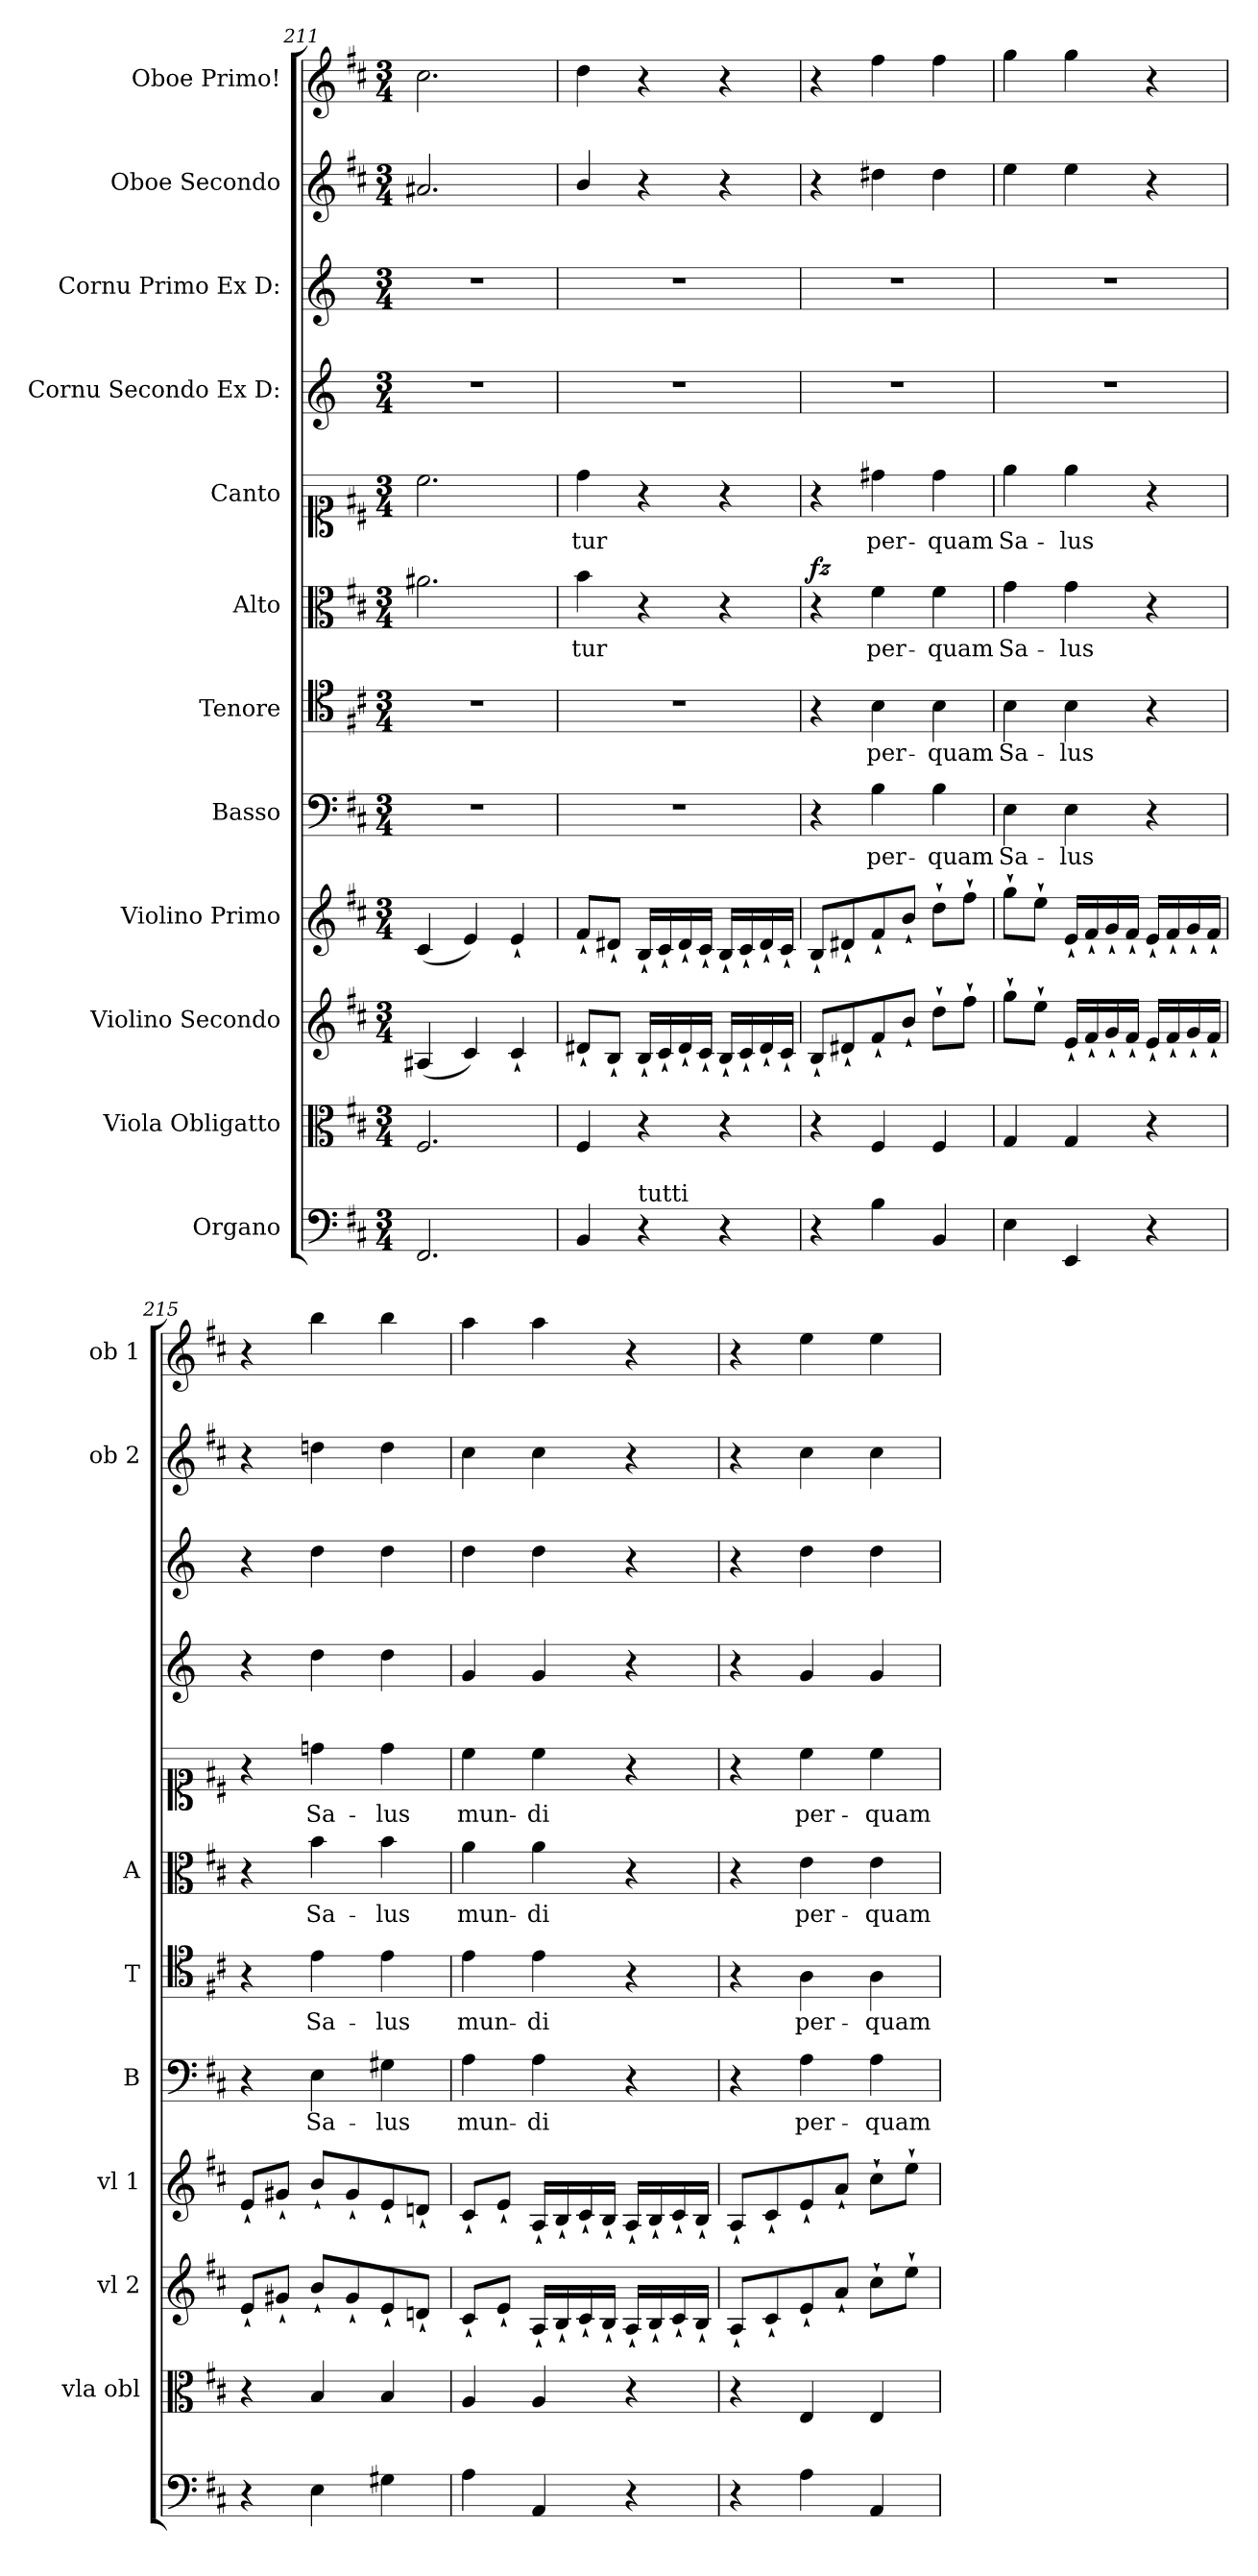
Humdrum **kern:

**kern	**kern	**dynam	**kern	**dynam	**kern	**kern	**text	**kern	**text	**kern	**text	**dynam	**kern	**text	**kern	**kern	**kern	**dynam	**kern	**dynam
*part12	*part11	*part11	*part10	*part10	*part9	*part8	*part8	*part7	*part7	*part6	*part6	*part6	*part5	*part5	*part4	*part3	*part2	*part2	*part1	*part1
*staff12	*staff11	*staff11	*staff10	*staff10	*staff9	*staff8	*staff8	*staff7	*staff7	*staff6	*staff6	*staff6	*staff5	*staff5	*staff4	*staff3	*staff2	*staff2	*staff1	*staff1
*I"Organo	*I"Viola Obligatto	*	*I"Violino Secondo	*	*I"Violino Primo	*I"Basso	*	*I"Tenore	*	*I"Alto	*	*	*I"Canto	*	*I"Cornu Secondo Ex D:	*I"Cornu Primo Ex D:	*I"Oboe Secondo	*	*I"Oboe Primo!	*
*	*I'vla obl	*	*I'vl 2	*	*I'vl 1	*I'B	*	*I'T	*	*I'A	*	*	*	*	*	*	*I'ob 2	*	*I'ob 1	*
*clefF4	*clefC3	*	*clefG2	*	*clefG2	*clefF4	*	*clefC4	*	*clefC3	*	*	*clefC1	*	*clefG2	*clefG2	*clefG2	*	*clefG2	*
*	*	*	*	*	*	*	*	*	*	*	*	*	*	*	*ITrd-1c-2	*ITrd-1c-2	*	*	*	*
*k[f#c#]	*k[f#c#]	*	*k[f#c#]	*	*k[f#c#]	*k[f#c#]	*	*k[f#c#]	*	*k[f#c#]	*	*	*k[f#c#]	*	*k[f#c#]	*k[f#c#]	*k[f#c#]	*	*k[f#c#]	*
*D:	*D:	*	*D:	*	*D:	*D:	*	*D:	*	*D:	*	*	*D:	*	*	*	*D:	*	*D:	*
*M3/4	*M3/4	*	*M3/4	*	*M3/4	*M3/4	*	*M3/4	*	*M3/4	*	*	*M3/4	*	*M3/4	*M3/4	*M3/4	*	*M3/4	*
=211	=211	=211	=211	=211	=211	=211	=211	=211	=211	=211	=211	=211	=211	=211	=211	=211	=211	=211	=211	=211
2.FF#/	2.F#/	.	(4A#X/	.	(4c#/	2.r	.	2.r	.	2.a#X\	.	.	2.cc#\	.	2.r	2.r	2.a#X/	.	2.cc#\	.
.	.	.	4c#/)	.	4e/)	.	.	.	.	.	.	.	.	.	.	.	.	.	.	.
.	.	.	4c#`/	.	4e`/	.	.	.	.	.	.	.	.	.	.	.	.	.	.	.
=212	=212	=212	=212	=212	=212	=212	=212	=212	=212	=212	=212	=212	=212	=212	=212	=212	=212	=212	=212	=212
!	!	!	!	!LO:DY:a	!	!	!	!	!	!	!	!	!	!	!	!	!	!	!	!
4BB/	4F#/	.	8d#X`/L	for&colon;	8f#`/L	2.r	.	2.r	.	4b\	-tur	.	4dd\	-tur	2.r	2.r	4b/	.	4dd\	.
.	.	.	8B`/J	.	8d#X`/J	.	.	.	.	.	.	.	.	.	.	.	.	.	.	.
!LO:TX:a:t=tutti	!	!	!	!	!	!	!	!	!	!	!	!	!	!	!	!	!	!	!	!
4r	4r	.	16B`/LL	.	16B`/LL	.	.	.	.	4r	.	.	4r	.	.	.	4r	.	4r	.
.	.	.	16c#`/	.	16c#`/	.	.	.	.	.	.	.	.	.	.	.	.	.	.	.
.	.	.	16d#`/	.	16d#`/	.	.	.	.	.	.	.	.	.	.	.	.	.	.	.
.	.	.	16c#`/JJ	.	16c#`/JJ	.	.	.	.	.	.	.	.	.	.	.	.	.	.	.
4r	4r	.	16B`/LL	.	16B`/LL	.	.	.	.	4r	.	.	4r	.	.	.	4r	.	4r	.
.	.	.	16c#`/	.	16c#`/	.	.	.	.	.	.	.	.	.	.	.	.	.	.	.
.	.	.	16d#`/	.	16d#`/	.	.	.	.	.	.	.	.	.	.	.	.	.	.	.
.	.	.	16c#`/JJ	.	16c#`/JJ	.	.	.	.	.	.	.	.	.	.	.	.	.	.	.
=213	=213	=213	=213	=213	=213	=213	=213	=213	=213	=213	=213	=213	=213	=213	=213	=213	=213	=213	=213	=213
!	!	!LO:DY:a	!	!	!	!	!	!	!	!	!	!LO:DY:a	!	!	!	!	!	!LO:DY:a	!	!LO:DY:b
4r	4r	for&colon;	8B`/L	.	8B`/L	4r	.	4r	.	4r	.	fz	4r	.	2.r	2.r	4r	for&colon;	4r	for&colon;
.	.	.	8d#X`/	.	8d#X`/	.	.	.	.	.	.	.	.	.	.	.	.	.	.	.
4B\	4F#/	.	8f#`/	.	8f#`/	4B\	per-	4B\	per-	4f#\	per-	.	4dd#X\	per-	.	.	4dd#X\	.	4ff#\	.
.	.	.	8b`/J	.	8b`/J	.	.	.	.	.	.	.	.	.	.	.	.	.	.	.
4BB/	4F#/	.	8dd`\L	.	8dd`\L	4B\	-quam	4B\	-quam	4f#\	-quam	.	4dd#\	-quam	.	.	4dd#\	.	4ff#\	.
.	.	.	8ff#`\J	.	8ff#`\J	.	.	.	.	.	.	.	.	.	.	.	.	.	.	.
=214	=214	=214	=214	=214	=214	=214	=214	=214	=214	=214	=214	=214	=214	=214	=214	=214	=214	=214	=214	=214
4E\	4G/	.	8gg`\L	.	8gg`\L	4E\	Sa-	4B\	Sa-	4g\	Sa-	.	4ee\	Sa-	2.r	2.r	4ee\	.	4gg\	.
.	.	.	8ee`\J	.	8ee`\J	.	.	.	.	.	.	.	.	.	.	.	.	.	.	.
4EE/	4G/	.	16e`/LL	.	16e`/LL	4E\	-lus	4B\	-lus	4g\	-lus	.	4ee\	-lus	.	.	4ee\	.	4gg\	.
.	.	.	16f#`/	.	16f#`/	.	.	.	.	.	.	.	.	.	.	.	.	.	.	.
.	.	.	16g`/	.	16g`/	.	.	.	.	.	.	.	.	.	.	.	.	.	.	.
.	.	.	16f#`/JJ	.	16f#`/JJ	.	.	.	.	.	.	.	.	.	.	.	.	.	.	.
4r	4r	.	16e`/LL	.	16e`/LL	4r	.	4r	.	4r	.	.	4r	.	.	.	4r	.	4r	.
.	.	.	16f#`/	.	16f#`/	.	.	.	.	.	.	.	.	.	.	.	.	.	.	.
.	.	.	16g`/	.	16g`/	.	.	.	.	.	.	.	.	.	.	.	.	.	.	.
.	.	.	16f#`/JJ	.	16f#`/JJ	.	.	.	.	.	.	.	.	.	.	.	.	.	.	.
=215	=215	=215	=215	=215	=215	=215	=215	=215	=215	=215	=215	=215	=215	=215	=215	=215	=215	=215	=215	=215
4r	4r	.	8e`/L	.	8e`/L	4r	.	4r	.	4r	.	.	4r	.	4r	4r	4r	.	4r	.
.	.	.	8g#X`/J	.	8g#X`/J	.	.	.	.	.	.	.	.	.	.	.	.	.	.	.
!	!	!	!	!	!	!	!	!	!LO:LY:i	!	!LO:LY:i	!	!	!	!	!	!	!	!	!
4E\	4B/	.	8b`/L	.	8b`/L	4E\	Sa-	4e\	Sa-	4b\	Sa-	.	4ddn\	Sa-	4ee\	4ee\	4ddn\	.	4bb\	.
.	.	.	8g#`/	.	8g#`/	.	.	.	.	.	.	.	.	.	.	.	.	.	.	.
!	!	!	!	!	!	!	!	!	!LO:LY:i	!	!LO:LY:i	!	!	!	!	!	!	!	!	!
4G#X\	4B/	.	8e`/	.	8e`/	4G#X\	-lus	4e\	-lus	4b\	-lus	.	4dd\	-lus	4ee\	4ee\	4dd\	.	4bb\	.
.	.	.	8dn`/J	.	8dn`/J	.	.	.	.	.	.	.	.	.	.	.	.	.	.	.
=216	=216	=216	=216	=216	=216	=216	=216	=216	=216	=216	=216	=216	=216	=216	=216	=216	=216	=216	=216	=216
4A\	4A/	.	8c#`/L	.	8c#`/L	4A\	mun-	4e\	mun-	4a\	mun-	.	4cc#\	mun-	4a/	4ee\	4cc#\	.	4aa\	.
.	.	.	8e`/J	.	8e`/J	.	.	.	.	.	.	.	.	.	.	.	.	.	.	.
4AA/	4A/	.	16A`/LL	.	16A`/LL	4A\	-di	4e\	-di	4a\	-di	.	4cc#\	-di	4a/	4ee\	4cc#\	.	4aa\	.
.	.	.	16B`/	.	16B`/	.	.	.	.	.	.	.	.	.	.	.	.	.	.	.
.	.	.	16c#`/	.	16c#`/	.	.	.	.	.	.	.	.	.	.	.	.	.	.	.
.	.	.	16B`/JJ	.	16B`/JJ	.	.	.	.	.	.	.	.	.	.	.	.	.	.	.
4r	4r	.	16A`/LL	.	16A`/LL	4r	.	4r	.	4r	.	.	4r	.	4r	4r	4r	.	4r	.
.	.	.	16B`/	.	16B`/	.	.	.	.	.	.	.	.	.	.	.	.	.	.	.
.	.	.	16c#`/	.	16c#`/	.	.	.	.	.	.	.	.	.	.	.	.	.	.	.
.	.	.	16B`/JJ	.	16B`/JJ	.	.	.	.	.	.	.	.	.	.	.	.	.	.	.
=217	=217	=217	=217	=217	=217	=217	=217	=217	=217	=217	=217	=217	=217	=217	=217	=217	=217	=217	=217	=217
4r	4r	.	8A`/L	.	8A`/L	4r	.	4r	.	4r	.	.	4r	.	4r	4r	4r	.	4r	.
.	.	.	8c#`/	.	8c#`/	.	.	.	.	.	.	.	.	.	.	.	.	.	.	.
4A\	4E/	.	8e`/	.	8e`/	4A\	per-	4A\	per-	4e\	per-	.	4cc#\	per-	4a/	4ee\	4cc#\	.	4ee\	.
.	.	.	8a`/J	.	8a`/J	.	.	.	.	.	.	.	.	.	.	.	.	.	.	.
4AA/	4E/	.	8cc#`\L	.	8cc#`\L	4A\	-quam	4A\	-quam	4e\	-quam	.	4cc#\	-quam	4a/	4ee\	4cc#\	.	4ee\	.
.	.	.	8ee`\J	.	8ee`\J	.	.	.	.	.	.	.	.	.	.	.	.	.	.	.
=	=	=	=	=	=	=	=	=	=	=	=	=	=	=	=	=	=	=	=	=
*-	*-	*-	*-	*-	*-	*-	*-	*-	*-	*-	*-	*-	*-	*-	*-	*-	*-	*-	*-	*-
